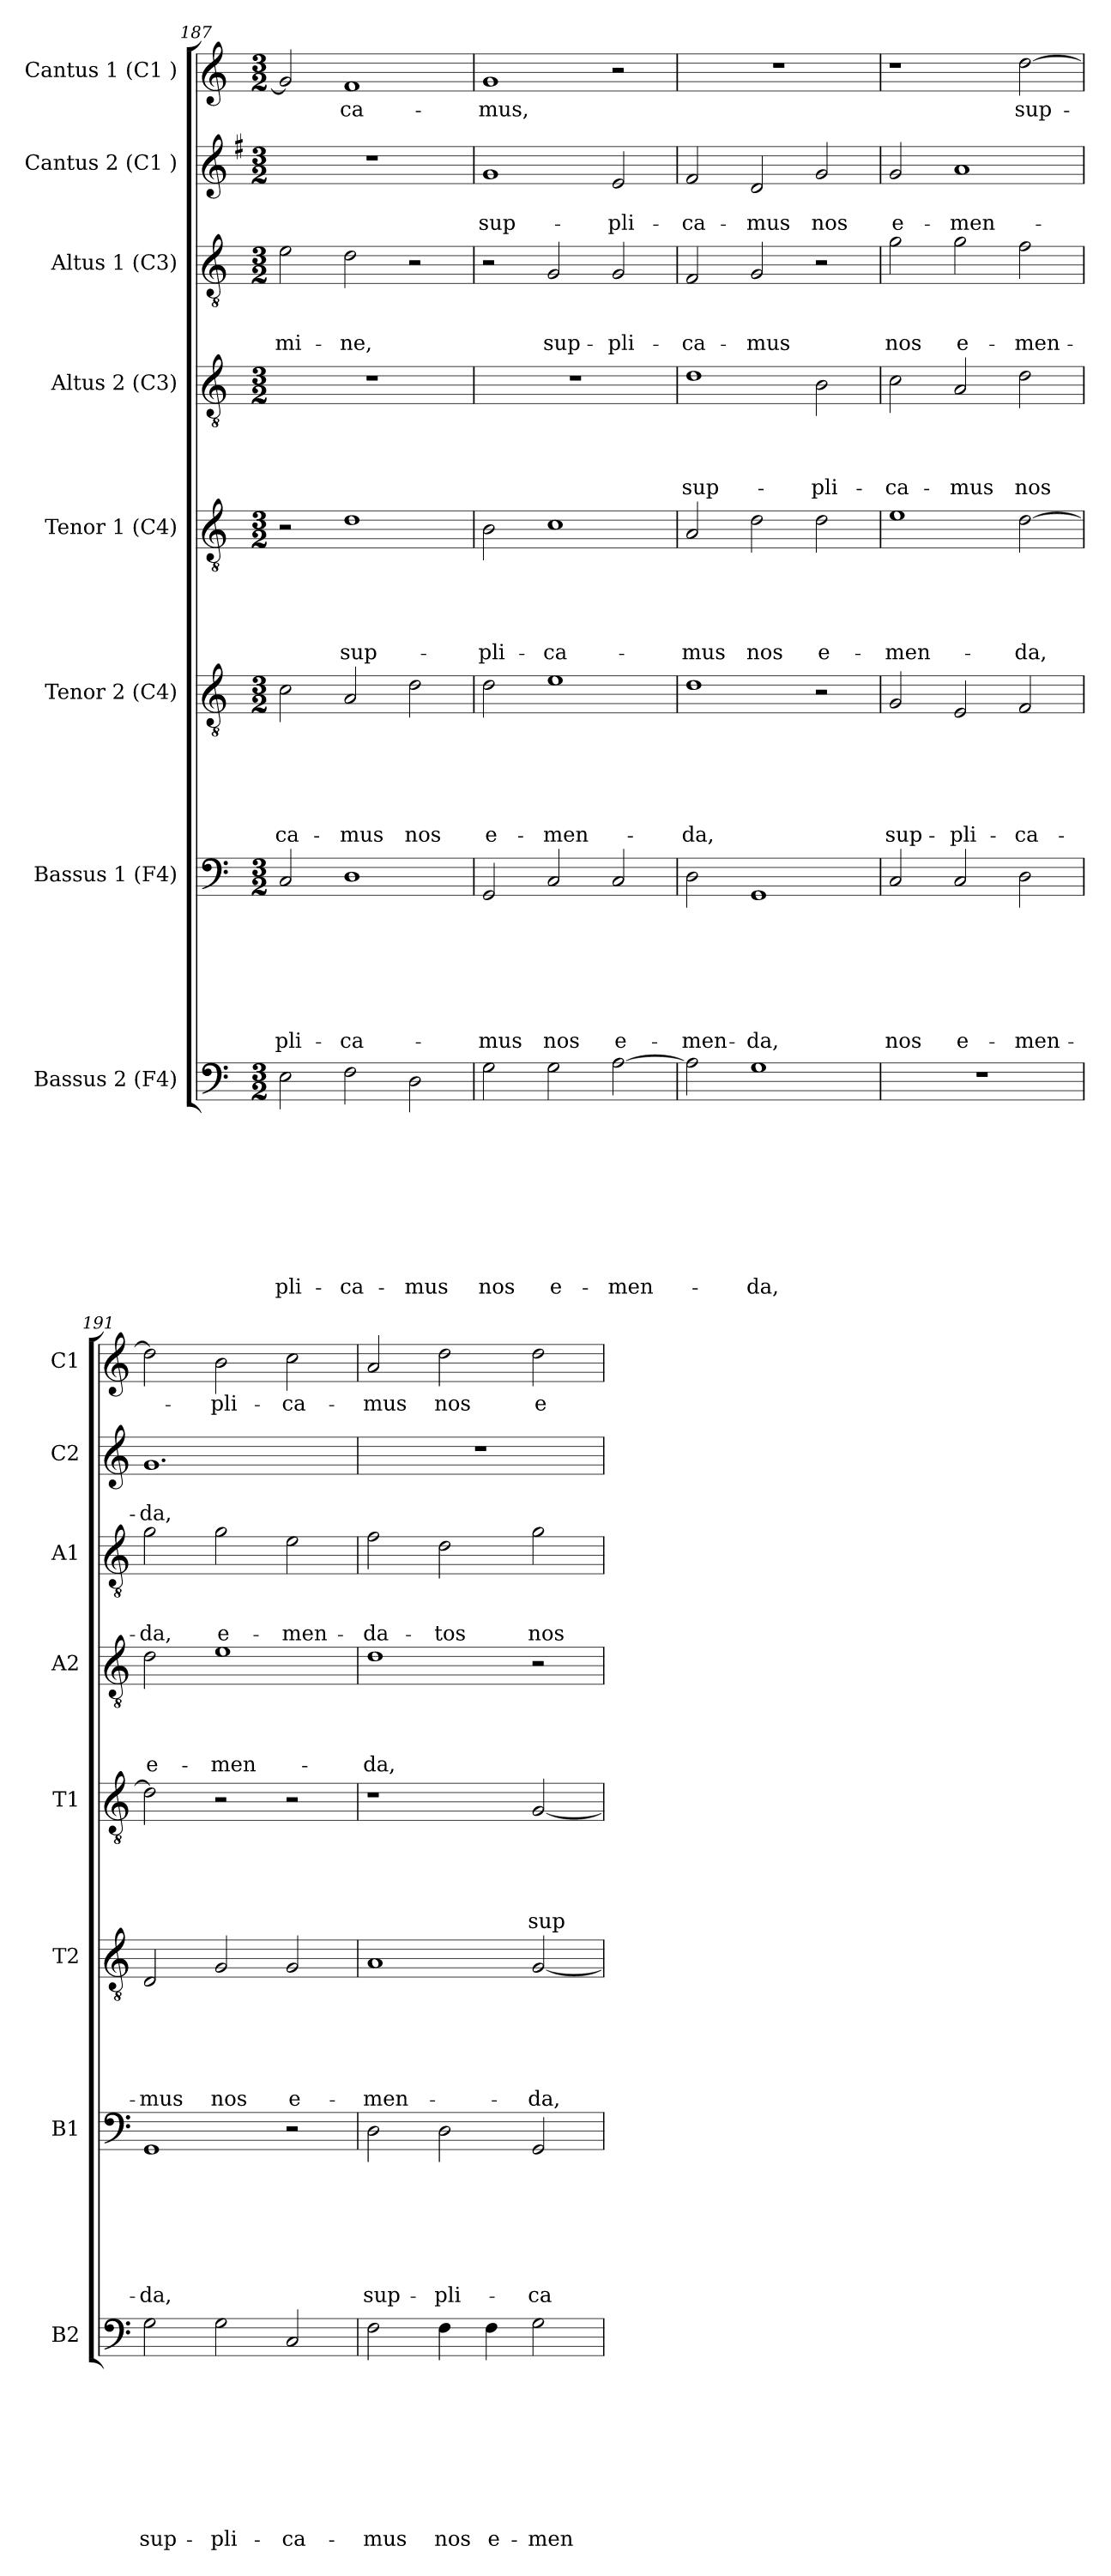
**kern	**text	**text	**text	**text	**text	**text	**text	**text	**text	**kern	**text	**text	**text	**text	**text	**text	**text	**kern	**text	**text	**text	**text	**text	**text	**kern	**text	**text	**text	**text	**text	**kern	**text	**text	**text	**text	**kern	**text	**text	**text	**kern	**text	**text	**kern	**text
*part8	*part8	*part8	*part8	*part8	*part8	*part8	*part8	*part8	*part8	*part7	*part7	*part7	*part7	*part7	*part7	*part7	*part7	*part6	*part6	*part6	*part6	*part6	*part6	*part6	*part5	*part5	*part5	*part5	*part5	*part5	*part4	*part4	*part4	*part4	*part4	*part3	*part3	*part3	*part3	*part2	*part2	*part2	*part1	*part1
*staff8	*staff8	*staff8	*staff8	*staff8	*staff8	*staff8	*staff8	*staff8	*staff8	*staff7	*staff7	*staff7	*staff7	*staff7	*staff7	*staff7	*staff7	*staff6	*staff6	*staff6	*staff6	*staff6	*staff6	*staff6	*staff5	*staff5	*staff5	*staff5	*staff5	*staff5	*staff4	*staff4	*staff4	*staff4	*staff4	*staff3	*staff3	*staff3	*staff3	*staff2	*staff2	*staff2	*staff1	*staff1
*I"Bassus 2 (F4)	*	*	*	*	*	*	*	*	*	*I"Bassus 1 (F4)	*	*	*	*	*	*	*	*I"Tenor 2 (C4)	*	*	*	*	*	*	*I"Tenor 1 (C4)	*	*	*	*	*	*I"Altus 2 (C3)	*	*	*	*	*I"Altus 1 (C3)	*	*	*	*I"Cantus 2 (C1 )	*	*	*I"Cantus 1 (C1 )	*
*I'B2	*	*	*	*	*	*	*	*	*	*I'B1	*	*	*	*	*	*	*	*I'T2	*	*	*	*	*	*	*I'T1	*	*	*	*	*	*I'A2	*	*	*	*	*I'A1	*	*	*	*I'C2	*	*	*I'C1	*
*clefF4	*	*	*	*	*	*	*	*	*	*clefF4	*	*	*	*	*	*	*	*clefGv2	*	*	*	*	*	*	*clefGv2	*	*	*	*	*	*clefGv2	*	*	*	*	*clefGv2	*	*	*	*clefG2	*	*	*clefG2	*
*k[]	*	*	*	*	*	*	*	*	*	*k[]	*	*	*	*	*	*	*	*k[]	*	*	*	*	*	*	*k[]	*	*	*	*	*	*k[]	*	*	*	*	*k[]	*	*	*	*k[f#]	*	*	*k[]	*
*C:	*	*	*	*	*	*	*	*	*	*C:	*	*	*	*	*	*	*	*C:	*	*	*	*	*	*	*C:	*	*	*	*	*	*C:	*	*	*	*	*C:	*	*	*	*G:	*	*	*C:	*
*M3/2	*	*	*	*	*	*	*	*	*	*M3/2	*	*	*	*	*	*	*	*M3/2	*	*	*	*	*	*	*M3/2	*	*	*	*	*	*M3/2	*	*	*	*	*M3/2	*	*	*	*M3/2	*	*	*M3/2	*
=187	=187	=187	=187	=187	=187	=187	=187	=187	=187	=187	=187	=187	=187	=187	=187	=187	=187	=187	=187	=187	=187	=187	=187	=187	=187	=187	=187	=187	=187	=187	=187	=187	=187	=187	=187	=187	=187	=187	=187	=187	=187	=187	=187	=187
!	!	!	!	!	!	!	!	!	!LO:LY:b	!	!	!	!	!	!	!	!LO:LY:b	!	!	!	!	!	!	!LO:LY:b	!	!	!	!	!	!	!LO:N:vis=1	!	!	!	!	!	!	!	!LO:LY:b	!LO:N:vis=1	!	!	!	!
2E\	.	.	.	.	.	.	.	.	-pli-	2C/	.	.	.	.	.	.	-pli-	2c\	.	.	.	.	.	-ca-	2r	.	.	.	.	.	1.r	.	.	.	.	2e\	.	.	-mi-	1.r	.	.	2g/]	.
!	!	!	!	!	!	!	!	!	!LO:LY:b	!	!	!	!	!	!	!	!LO:LY:b	!	!	!	!	!	!	!LO:LY:b	!	!	!	!	!	!LO:LY:b	!	!	!	!	!	!	!	!	!LO:LY:b	!	!	!	!	!LO:LY:b
2F\	.	.	.	.	.	.	.	.	-ca-	1D	.	.	.	.	.	.	-ca-	2A/	.	.	.	.	.	-mus	1d	.	.	.	.	sup-	.	.	.	.	.	2d\	.	.	-ne,	.	.	.	1f	-ca-
!	!	!	!	!	!	!	!	!	!LO:LY:b	!	!	!	!	!	!	!	!	!	!	!	!	!	!	!LO:LY:b	!	!	!	!	!	!	!	!	!	!	!	!	!	!	!	!	!	!	!	!
2D\	.	.	.	.	.	.	.	.	-mus	.	.	.	.	.	.	.	.	2d\	.	.	.	.	.	nos	.	.	.	.	.	.	.	.	.	.	.	2r	.	.	.	.	.	.	.	.
=188	=188	=188	=188	=188	=188	=188	=188	=188	=188	=188	=188	=188	=188	=188	=188	=188	=188	=188	=188	=188	=188	=188	=188	=188	=188	=188	=188	=188	=188	=188	=188	=188	=188	=188	=188	=188	=188	=188	=188	=188	=188	=188	=188	=188
!	!	!	!	!	!	!	!	!	!LO:LY:b	!	!	!	!	!	!	!	!LO:LY:b	!	!	!	!	!	!	!LO:LY:b	!	!	!	!	!	!LO:LY:b	!LO:N:vis=1	!	!	!	!	!	!	!	!	!	!	!LO:LY:b	!	!LO:LY:b
2G\	.	.	.	.	.	.	.	.	nos	2GG/	.	.	.	.	.	.	-mus	2d\	.	.	.	.	.	e-	2B\	.	.	.	.	-pli-	1.r	.	.	.	.	2r	.	.	.	1g	.	sup-	1g	-mus,
!	!	!	!	!	!	!	!	!	!LO:LY:b	!	!	!	!	!	!	!	!LO:LY:b	!	!	!	!	!	!	!LO:LY:b	!	!	!	!	!	!LO:LY:b	!	!	!	!	!	!	!	!	!LO:LY:b	!	!	!	!	!
2G\	.	.	.	.	.	.	.	.	e-	2C/	.	.	.	.	.	.	nos	1e	.	.	.	.	.	-men-	1c	.	.	.	.	-ca-	.	.	.	.	.	2G/	.	.	sup-	.	.	.	.	.
!	!	!	!	!	!	!	!	!	!LO:LY:b	!	!	!	!	!	!	!	!LO:LY:b	!	!	!	!	!	!	!	!	!	!	!	!	!	!	!	!	!	!	!	!	!	!LO:LY:b	!	!	!LO:LY:b	!	!
[>2A\	.	.	.	.	.	.	.	.	-men-	2C/	.	.	.	.	.	.	e-	.	.	.	.	.	.	.	.	.	.	.	.	.	.	.	.	.	.	2G/	.	.	-pli-	2e/	.	-pli-	2r	.
=189	=189	=189	=189	=189	=189	=189	=189	=189	=189	=189	=189	=189	=189	=189	=189	=189	=189	=189	=189	=189	=189	=189	=189	=189	=189	=189	=189	=189	=189	=189	=189	=189	=189	=189	=189	=189	=189	=189	=189	=189	=189	=189	=189	=189
!	!	!	!	!	!	!	!	!	!	!	!	!	!	!	!	!	!LO:LY:b	!	!	!	!	!	!	!LO:LY:b	!	!	!	!	!	!LO:LY:b	!	!	!	!	!LO:LY:b	!	!	!	!LO:LY:b	!	!	!LO:LY:b	!LO:N:vis=1	!
2A\]	.	.	.	.	.	.	.	.	.	2D\	.	.	.	.	.	.	-men-	1d	.	.	.	.	.	-da,	2A/	.	.	.	.	-mus	1d	.	.	.	sup-	2F/	.	.	-ca-	2f#/	.	-ca-	1.r	.
!	!	!	!	!	!	!	!	!	!LO:LY:b	!	!	!	!	!	!	!	!LO:LY:b	!	!	!	!	!	!	!	!	!	!	!	!	!LO:LY:b	!	!	!	!	!	!	!	!	!LO:LY:b	!	!	!LO:LY:b	!	!
1G	.	.	.	.	.	.	.	.	-da,	1GG	.	.	.	.	.	.	-da,	.	.	.	.	.	.	.	2d\	.	.	.	.	nos	.	.	.	.	.	2G/	.	.	-mus	2d/	.	-mus	.	.
!	!	!	!	!	!	!	!	!	!	!	!	!	!	!	!	!	!	!	!	!	!	!	!	!	!	!	!	!	!	!LO:LY:b	!	!	!	!	!LO:LY:b	!	!	!	!	!	!	!LO:LY:b	!	!
.	.	.	.	.	.	.	.	.	.	.	.	.	.	.	.	.	.	2r	.	.	.	.	.	.	2d\	.	.	.	.	e-	2B\	.	.	.	-pli-	2r	.	.	.	2g/	.	nos	.	.
=190	=190	=190	=190	=190	=190	=190	=190	=190	=190	=190	=190	=190	=190	=190	=190	=190	=190	=190	=190	=190	=190	=190	=190	=190	=190	=190	=190	=190	=190	=190	=190	=190	=190	=190	=190	=190	=190	=190	=190	=190	=190	=190	=190	=190
!LO:N:vis=1	!	!	!	!	!	!	!	!	!	!	!	!	!	!	!	!	!LO:LY:b	!	!	!	!	!	!	!LO:LY:b	!	!	!	!	!	!LO:LY:b	!	!	!	!	!LO:LY:b	!	!	!	!LO:LY:b	!	!	!LO:LY:b	!	!
1.r	.	.	.	.	.	.	.	.	.	2C/	.	.	.	.	.	.	nos	2G/	.	.	.	.	.	sup-	1e	.	.	.	.	-men-	2c\	.	.	.	-ca-	2g\	.	.	nos	2g/	.	e-	1r	.
!	!	!	!	!	!	!	!	!	!	!	!	!	!	!	!	!	!LO:LY:b	!	!	!	!	!	!	!LO:LY:b	!	!	!	!	!	!	!	!	!	!	!LO:LY:b	!	!	!	!LO:LY:b	!	!	!LO:LY:b	!	!
.	.	.	.	.	.	.	.	.	.	2C/	.	.	.	.	.	.	e-	2E/	.	.	.	.	.	-pli-	.	.	.	.	.	.	2A/	.	.	.	-mus	2g\	.	.	e-	1a	.	-men-	.	.
!	!	!	!	!	!	!	!	!	!	!	!	!	!	!	!	!	!LO:LY:b	!	!	!	!	!	!	!LO:LY:b	!	!	!	!	!	!LO:LY:b	!	!	!	!	!LO:LY:b	!	!	!	!LO:LY:b	!	!	!	!	!LO:LY:b
.	.	.	.	.	.	.	.	.	.	2D\	.	.	.	.	.	.	-men-	2F/	.	.	.	.	.	-ca-	[>2d\	.	.	.	.	-da,	2d\	.	.	.	nos	2f\	.	.	-men-	.	.	.	[>2dd\	sup-
!!LO:PB:g=z
=191	=191	=191	=191	=191	=191	=191	=191	=191	=191	=191	=191	=191	=191	=191	=191	=191	=191	=191	=191	=191	=191	=191	=191	=191	=191	=191	=191	=191	=191	=191	=191	=191	=191	=191	=191	=191	=191	=191	=191	=191	=191	=191	=191	=191
*	*	*	*	*	*	*	*	*	*	*	*	*	*	*	*	*	*	*	*	*	*	*	*	*	*	*	*	*	*	*	*	*	*	*	*	*	*	*	*	*k[]	*	*	*	*
*	*	*	*	*	*	*	*	*	*	*	*	*	*	*	*	*	*	*	*	*	*	*	*	*	*	*	*	*	*	*	*	*	*	*	*	*	*	*	*	*C:	*	*	*	*
!	!	!	!	!	!	!	!	!	!LO:LY:b	!	!	!	!	!	!	!	!LO:LY:b	!	!	!	!	!	!	!LO:LY:b	!	!	!	!	!	!	!	!	!	!	!LO:LY:b	!	!	!	!LO:LY:b	!	!	!LO:LY:b	!	!
2G\	.	.	.	.	.	.	.	.	sup-	1GG	.	.	.	.	.	.	-da,	2D/	.	.	.	.	.	-mus	2d\]	.	.	.	.	.	2d\	.	.	.	e-	2g\	.	.	-da,	1.g	.	-da,	2dd\]	.
!	!	!	!	!	!	!	!	!	!LO:LY:b	!	!	!	!	!	!	!	!	!	!	!	!	!	!	!LO:LY:b	!	!	!	!	!	!	!	!	!	!	!LO:LY:b	!	!	!	!LO:LY:b	!	!	!	!	!LO:LY:b
2G\	.	.	.	.	.	.	.	.	-pli-	.	.	.	.	.	.	.	.	2G/	.	.	.	.	.	nos	2r	.	.	.	.	.	1e	.	.	.	-men-	2g\	.	.	e-	.	.	.	2b\	-pli-
!	!	!	!	!	!	!	!	!	!LO:LY:b	!	!	!	!	!	!	!	!	!	!	!	!	!	!	!LO:LY:b	!	!	!	!	!	!	!	!	!	!	!	!	!	!	!LO:LY:b	!	!	!	!	!LO:LY:b
2C/	.	.	.	.	.	.	.	.	-ca-	2r	.	.	.	.	.	.	.	2G/	.	.	.	.	.	e-	2r	.	.	.	.	.	.	.	.	.	.	2e\	.	.	-men-	.	.	.	2cc\	-ca-
=192	=192	=192	=192	=192	=192	=192	=192	=192	=192	=192	=192	=192	=192	=192	=192	=192	=192	=192	=192	=192	=192	=192	=192	=192	=192	=192	=192	=192	=192	=192	=192	=192	=192	=192	=192	=192	=192	=192	=192	=192	=192	=192	=192	=192
!	!	!	!	!	!	!	!	!	!LO:LY:b	!	!	!	!	!	!	!	!LO:LY:b	!	!	!	!	!	!	!LO:LY:b	!	!	!	!	!	!	!	!	!	!	!LO:LY:b	!	!	!	!LO:LY:b	!LO:N:vis=1	!	!	!	!LO:LY:b
2F\	.	.	.	.	.	.	.	.	-mus	2D\	.	.	.	.	.	.	sup-	1A	.	.	.	.	.	-men-	1r	.	.	.	.	.	1d	.	.	.	-da,	2f\	.	.	-da-	1.r	.	.	2a/	-mus
!	!	!	!	!	!	!	!	!	!LO:LY:b	!	!	!	!	!	!	!	!LO:LY:b	!	!	!	!	!	!	!	!	!	!	!	!	!	!	!	!	!	!	!	!	!	!LO:LY:b	!	!	!	!	!LO:LY:b
4F\	.	.	.	.	.	.	.	.	nos	2D\	.	.	.	.	.	.	-pli-	.	.	.	.	.	.	.	.	.	.	.	.	.	.	.	.	.	.	2d\	.	.	-tos	.	.	.	2dd\	nos
!	!	!	!	!	!	!	!	!	!LO:LY:b	!	!	!	!	!	!	!	!	!	!	!	!	!	!	!	!	!	!	!	!	!	!	!	!	!	!	!	!	!	!	!	!	!	!	!
4F\	.	.	.	.	.	.	.	.	e-	.	.	.	.	.	.	.	.	.	.	.	.	.	.	.	.	.	.	.	.	.	.	.	.	.	.	.	.	.	.	.	.	.	.	.
!	!	!	!	!	!	!	!	!	!LO:LY:b	!	!	!	!	!	!	!	!LO:LY:b	!	!	!	!	!	!	!LO:LY:b	!	!	!	!	!	!LO:LY:b	!	!	!	!	!	!	!	!	!LO:LY:b	!	!	!	!	!LO:LY:b
2G\	.	.	.	.	.	.	.	.	-men-	2GG/	.	.	.	.	.	.	-ca-	[<2G/	.	.	.	.	.	-da,	[<2G/	.	.	.	.	sup-	2r	.	.	.	.	2g\	.	.	nos	.	.	.	2dd\	e-
=	=	=	=	=	=	=	=	=	=	=	=	=	=	=	=	=	=	=	=	=	=	=	=	=	=	=	=	=	=	=	=	=	=	=	=	=	=	=	=	=	=	=	=	=
*-	*-	*-	*-	*-	*-	*-	*-	*-	*-	*-	*-	*-	*-	*-	*-	*-	*-	*-	*-	*-	*-	*-	*-	*-	*-	*-	*-	*-	*-	*-	*-	*-	*-	*-	*-	*-	*-	*-	*-	*-	*-	*-	*-	*-
